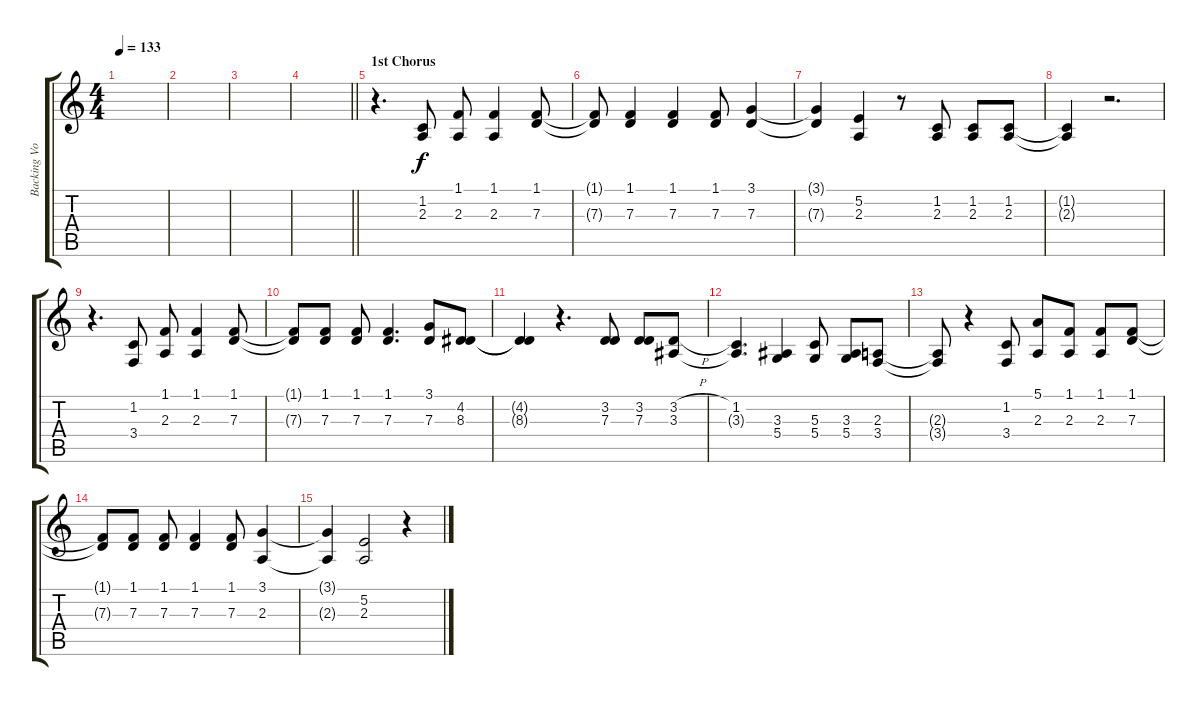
\track ("Backing Vocals" "Backing Vo") {instrument clarinet}
\staff {score tabs}
\tuning (E4 B3 G3 D3 A2 E2) {hide}
\ts (4 4)
\tempo 133
\clef g2
\ks c
|
|
|
\barLineRight lightlight
|
\section ("" "1st Chorus")
r.4{d} (1.2 2.3).8 (1.1 2.3).8 (1.1 2.3).4 (1.1 7.3).8 |
(1.1{t} 7.3{t}).8 (1.1 7.3).4 (1.1 7.3).4 (1.1 7.3).8 (3.1 7.3).4 |
(3.1{t} 7.3{t}).4 (5.2 2.3).4 r.8 (1.2 2.3).8 (1.2 2.3).8 (1.2 2.3).8 |
(1.2{t} 2.3{t}).4 r.2{d} |
r.4{d} (1.2 3.4).8 (1.1 2.3).8 (1.1 2.3).4 (1.1 7.3).8 |
(1.1{t} 7.3{t}).8 (1.1 7.3).8 (1.1 7.3).8 (1.1 7.3).4{d} (3.1 7.3).8 (4.2 8.3).8 |
(4.2{t} 8.3{t}).4 r.4{d} (3.2 7.3).8 (3.2 7.3).8 (3.2{h} 3.3).8 |
(1.2 3.3{t}).4{d} (3.3 5.4).4 (5.3 5.4).8 (3.3 5.4).8 (2.3 3.4).8 |
(2.3{t} 3.4{t}).8 r.4 (1.2 3.4).8 (5.1 2.3).8 (1.1 2.3).8 (1.1 2.3).8 (1.1 7.3).8 |
(1.1{t} 7.3{t}).8 (1.1 7.3).8 (1.1 7.3).8 (1.1 7.3).4 (1.1 7.3).8 (3.1 2.3).4 |
(3.1{t} 2.3{t}).4 (5.2 2.3).2 r.4
